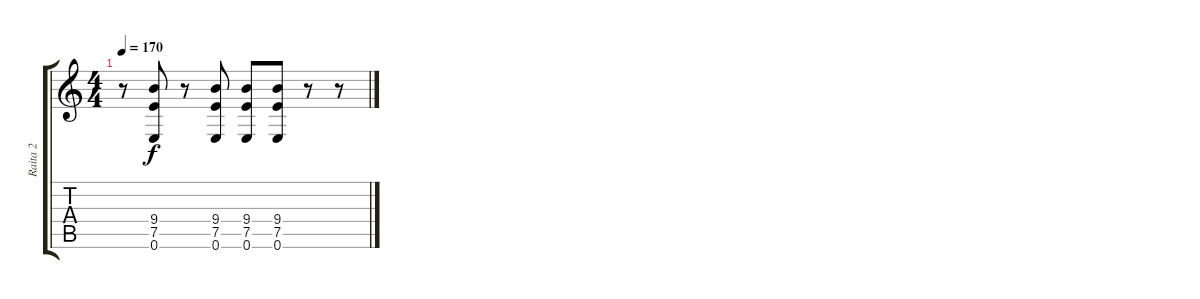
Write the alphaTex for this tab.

\track ("Raita 2" "Raita 2") {instrument overdrivenguitar}
\staff {score tabs}
\tuning (E4 B3 G3 D3 A2 E2) {hide}
\ts (4 4)
\tempo 170
\clef g2
\ks c
r.8{dy f} (9.4 7.5 0.6).8 r.8 (9.4 7.5 0.6).8 (9.4 7.5 0.6).8 (9.4 7.5 0.6).8 r.8 r.8
